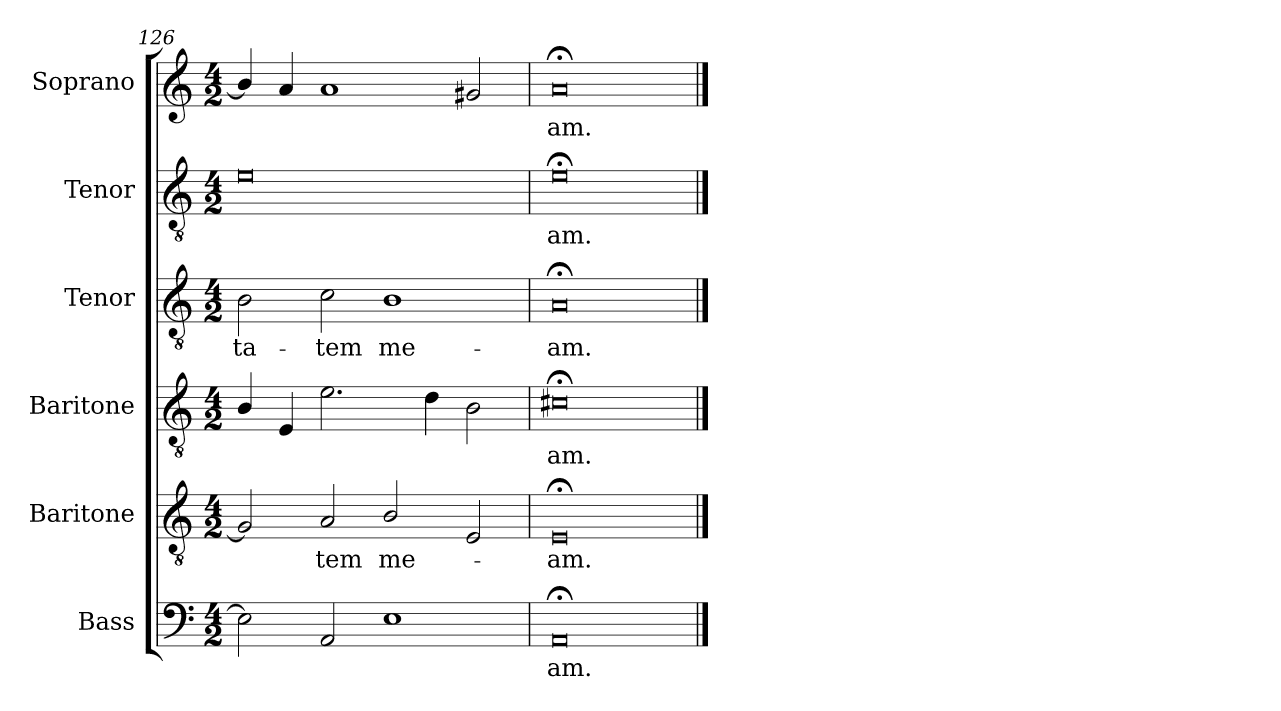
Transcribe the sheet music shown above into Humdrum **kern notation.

**kern	**text	**kern	**text	**kern	**text	**kern	**text	**kern	**text	**kern	**text
*part6	*part6	*part5	*part5	*part4	*part4	*part3	*part3	*part2	*part2	*part1	*part1
*staff6	*staff6	*staff5	*staff5	*staff4	*staff4	*staff3	*staff3	*staff2	*staff2	*staff1	*staff1
*I"Bass	*	*I"Baritone	*	*I"Baritone	*	*I"Tenor	*	*I"Tenor	*	*I"Soprano	*
*I'B.	*	*I'Bar.	*	*I'Bar.	*	*I'T.	*	*I'T.	*	*I'S.	*
*clefF4	*	*clefGv2	*	*clefGv2	*	*clefGv2	*	*clefGv2	*	*clefG2	*
*	*	*ITrd7c12	*	*ITrd7c12	*	*ITrd7c12	*	*ITrd7c12	*	*	*
*k[]	*	*k[]	*	*k[]	*	*k[]	*	*k[]	*	*k[]	*
*C:	*	*C:	*	*C:	*	*C:	*	*C:	*	*C:	*
*M4/2	*	*M4/2	*	*M4/2	*	*M4/2	*	*M4/2	*	*M4/2	*
=126	=126	=126	=126	=126	=126	=126	=126	=126	=126	=126	=126
!	!	!	!	!	!	!	!LO:LY:b:color=#000000	!	!	!	!
2Ei\]	.	2GGi/]	.	4BBi/	.	2BBi\	-ta-	0Ei	.	4bi/]	.
.	.	.	.	4EEi/	.	.	.	.	.	4ai/	.
!	!	!	!LO:LY:b:color=#000000	!	!	!	!	!	!	!	!
!	!	!	!	!	!	!	!LO:LY:b:color=#000000	!	!	!	!
2AAi/	.	2AAi/	-tem	2.Ei\	.	2Ci\	-tem	.	.	1ai	.
!	!	!	!LO:LY:b:color=#000000	!	!	!	!	!	!	!	!
!	!	!	!	!	!	!	!LO:LY:b:color=#000000	!	!	!	!
1Ei	.	2BBi/	me-	.	.	1BBi	me-	.	.	.	.
.	.	.	.	4Di\	.	.	.	.	.	.	.
.	.	2EEi/	.	2BBi\	.	.	.	.	.	2g#Xi/	.
=127	=127	=127	=127	=127	=127	=127	=127	=127	=127	=127	=127
!	!LO:LY:b:color=#000000	!	!	!	!	!	!	!	!	!	!
!	!	!	!LO:LY:b:color=#000000	!	!	!	!	!	!	!	!
!	!	!	!	!	!LO:LY:b:color=#000000	!	!	!	!	!	!
!	!	!	!	!	!	!	!LO:LY:b:color=#000000	!	!	!	!
!	!	!	!	!	!	!	!	!	!LO:LY:b:color=#000000	!	!
!	!	!	!	!	!	!	!	!	!	!	!LO:LY:b:color=#000000
0AA;i	-am.	0EE;i	-am.	0C#X;i	-am.	0AA;i	-am.	0E;i	-am.	0a;i	-am.
==	==	==	==	==	==	==	==	==	==	==	==
*-	*-	*-	*-	*-	*-	*-	*-	*-	*-	*-	*-
